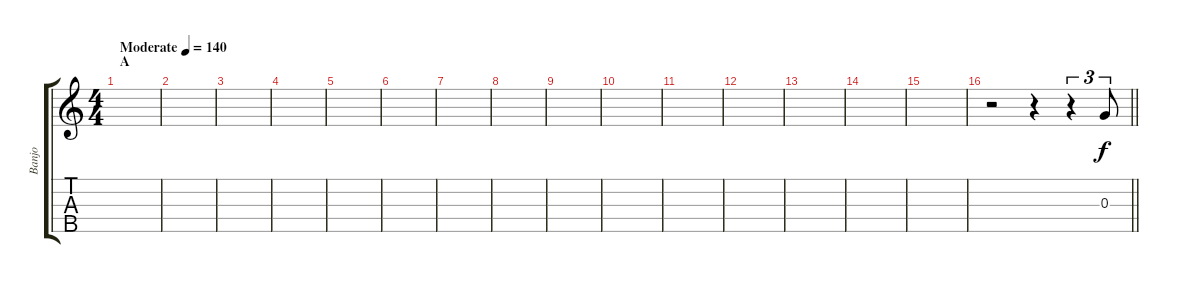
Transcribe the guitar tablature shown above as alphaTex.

\track ("Banjo" "Banjo") {instrument banjo}
\staff {score tabs}
\tuning (D4 B3 G3 D3 G4) {hide}
\displaytranspose 12
\ts (4 4)
\section ("" "A")
\tempo (140 "Moderate")
\clef g2
\ks c
|
|
|
|
|
|
|
|
|
|
|
|
|
|
|
\barLineRight lightlight
r.2 r.4 r.4{tu (3 2)} 0.3.8{tu (3 2)}
